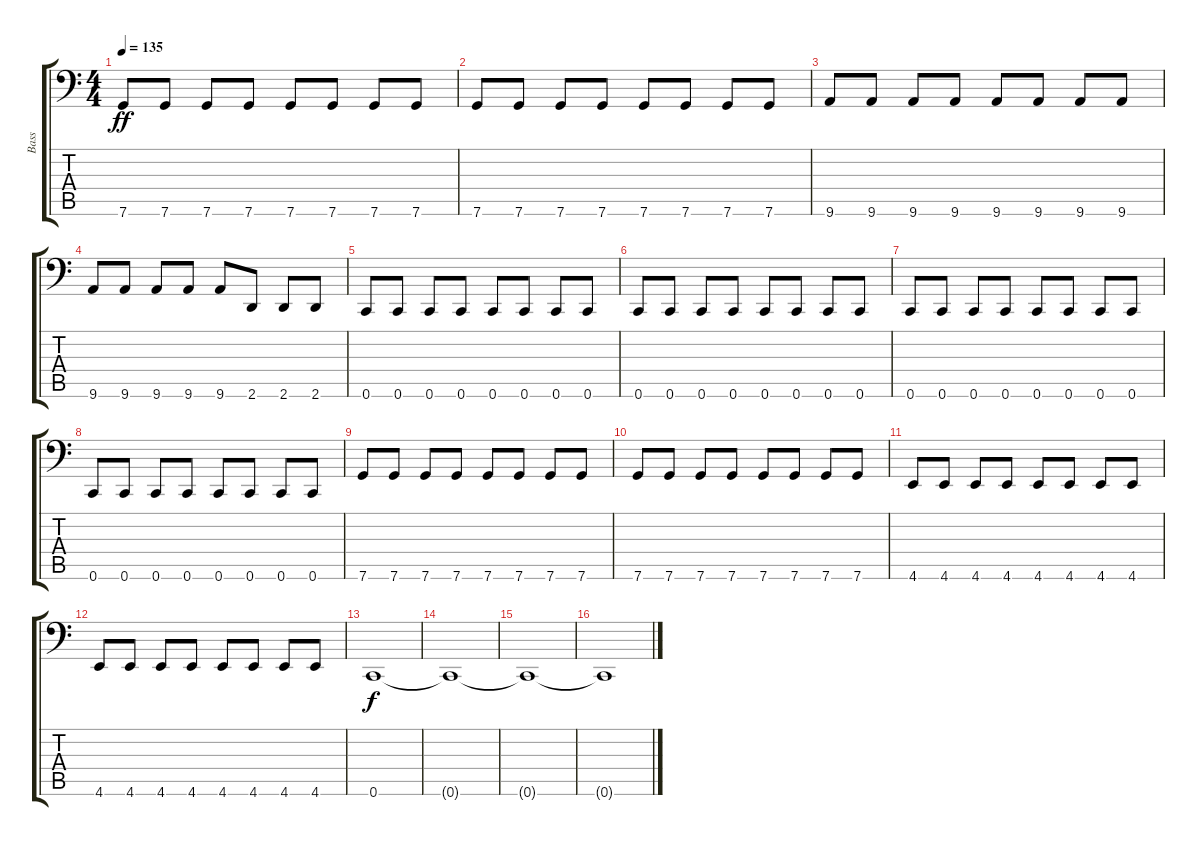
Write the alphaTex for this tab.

\track ("Bass" "Bass") {instrument electricbassfinger}
\staff {score tabs}
\tuning (D3 A2 F2 C2 G1 C1) {hide}
\ts (4 4)
\tempo 135
\clef f4
\ks c
7.6.8{dy ff} 7.6.8 7.6.8 7.6.8 7.6.8 7.6.8 7.6.8 7.6.8 |
7.6.8 7.6.8 7.6.8 7.6.8 7.6.8 7.6.8 7.6.8 7.6.8 |
9.6.8 9.6.8 9.6.8 9.6.8 9.6.8 9.6.8 9.6.8 9.6.8 |
9.6.8 9.6.8 9.6.8 9.6.8 9.6.8 2.6.8 2.6.8 2.6.8 |
0.6.8 0.6.8 0.6.8 0.6.8 0.6.8 0.6.8 0.6.8 0.6.8 |
0.6.8 0.6.8 0.6.8 0.6.8 0.6.8 0.6.8 0.6.8 0.6.8 |
0.6.8 0.6.8 0.6.8 0.6.8 0.6.8 0.6.8 0.6.8 0.6.8 |
0.6.8 0.6.8 0.6.8 0.6.8 0.6.8 0.6.8 0.6.8 0.6.8 |
7.6.8 7.6.8 7.6.8 7.6.8 7.6.8 7.6.8 7.6.8 7.6.8 |
7.6.8 7.6.8 7.6.8 7.6.8 7.6.8 7.6.8 7.6.8 7.6.8 |
4.6.8 4.6.8 4.6.8 4.6.8 4.6.8 4.6.8 4.6.8 4.6.8 |
4.6.8 4.6.8 4.6.8 4.6.8 4.6.8 4.6.8 4.6.8 4.6.8 |
0.6.1{dy f} |
0.6{t}.1 |
0.6{t}.1{volume 0} |
0.6{t}.1
